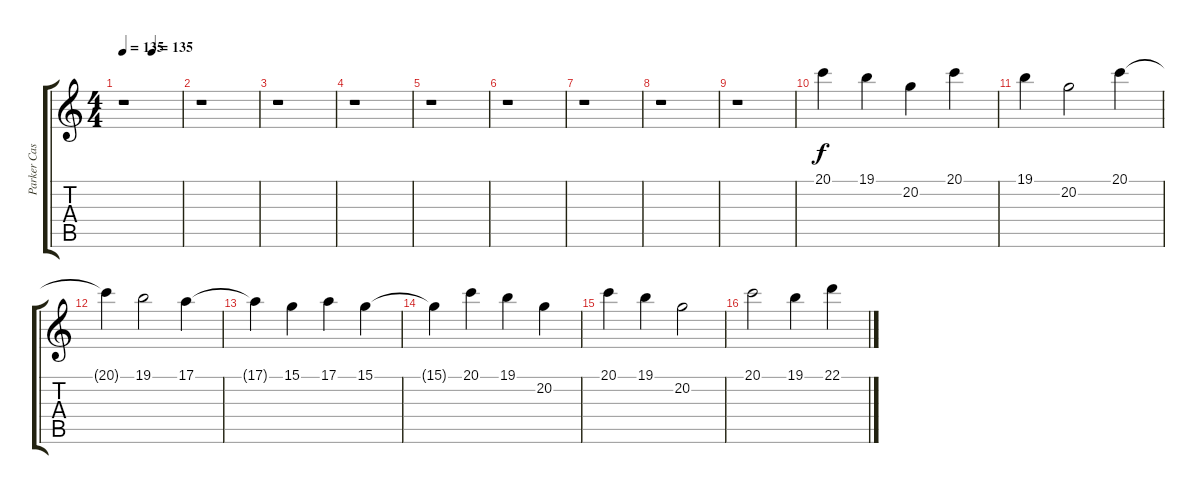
\track ("Parker Case (Keyboard)" "Parker Cas") {instrument acousticgrandpiano}
\staff {score tabs}
\tuning (E4 B3 G3 D3 A2 E2) {hide}
\ts (4 4)
\tempo 135
\tempo (135 0.5)
\clef g2
\ks c
r.1{dy f} |
r.1 |
r.1 |
r.1 |
r.1 |
r.1 |
r.1 |
r.1 |
r.1 |
20.1.4 19.1.4 20.2.4 20.1.4 |
19.1.4 20.2.2 20.1.4 |
20.1{t}.4 19.1.2 17.1.4 |
17.1{t}.4 15.1.4 17.1.4 15.1.4 |
15.1{t}.4 20.1.4 19.1.4 20.2.4 |
20.1.4 19.1.4 20.2.2 |
20.1.2 19.1.4 22.1.4
